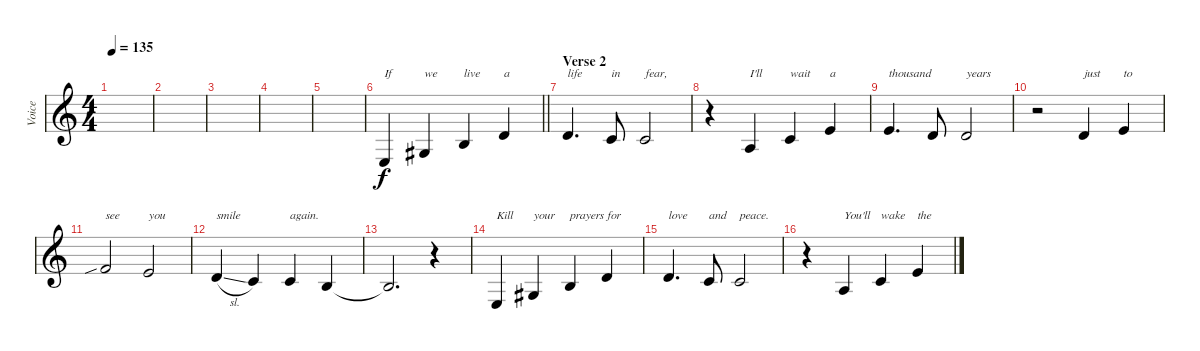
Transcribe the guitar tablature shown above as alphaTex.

\track ("Voice" "Voice") {instrument altosax}
\staff {score}
\tuning (E4 B3 G3 D3 A2 E2) {hide}
\ts (4 4)
\tempo 135
\clef g2
\ks c
|
|
|
|
|
\barLineRight lightlight
7.5.4{txt "If"} 6.4.4{txt "we"} 9.4.4{txt "live"} 7.3.4{txt "a"} |
\section ("" "Verse 2")
7.3.4{d txt "life"} 5.3.8{txt "in"} 5.3.2{txt "fear,"} |
r.4 7.4.4{txt "I'll"} 5.3.4{txt "wait"} 9.3.4{txt "a"} |
9.3.4{d txt "thousand"} 7.3.8 7.3.2{txt "years"} |
r.2 7.3.4{txt "just"} 9.3.4{txt "to"} |
10.3{sib}.2{txt "see"} 9.3.2{txt "you"} |
7.3{sl}.4{txt "smile"} 5.3.4 5.3.4{txt "again."} 4.3.4 |
4.3{t}.2{d} r.4 |
7.5.4{txt "Kill"} 6.4.4{txt "your"} 9.4.4{txt "prayers"} 7.3.4{txt "for"} |
7.3.4{d txt "love"} 5.3.8{txt "and"} 5.3.2{txt "peace."} |
r.4 7.4.4{txt "You'll"} 5.3.4{txt "wake"} 9.3.4{txt "the"}
